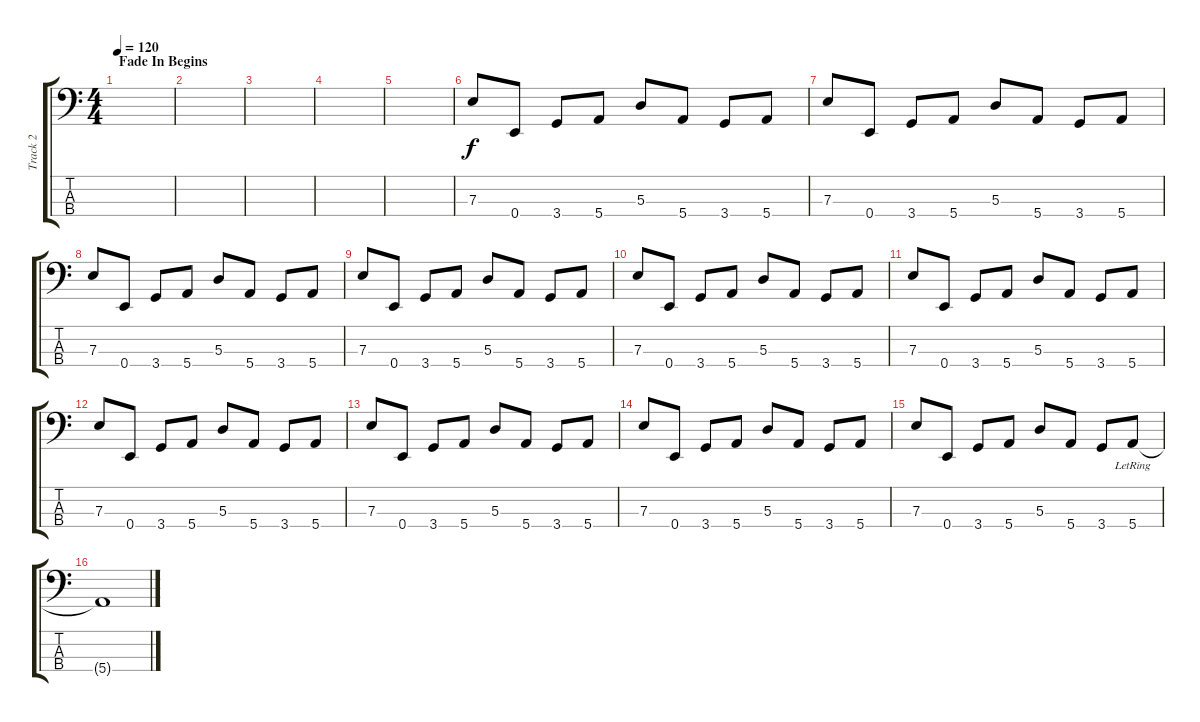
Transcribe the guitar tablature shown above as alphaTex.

\track ("Track 2" "Track 2") {instrument slapbass1}
\staff {score tabs}
\tuning (G2 D2 A1 E1) {hide}
\ts (4 4)
\section ("" "Fade In Begins")
\tempo 120
\clef f4
\ks c
|
|
|
|
|
7.3.8 0.4.8 3.4.8 5.4.8 5.3.8 5.4.8 3.4.8 5.4.8 |
7.3.8 0.4.8 3.4.8 5.4.8 5.3.8 5.4.8 3.4.8 5.4.8 |
7.3.8 0.4.8 3.4.8 5.4.8 5.3.8 5.4.8 3.4.8 5.4.8 |
7.3.8 0.4.8 3.4.8 5.4.8 5.3.8 5.4.8 3.4.8 5.4.8 |
7.3.8 0.4.8 3.4.8 5.4.8 5.3.8 5.4.8 3.4.8 5.4.8 |
7.3.8 0.4.8 3.4.8 5.4.8 5.3.8 5.4.8 3.4.8 5.4.8 |
7.3.8 0.4.8 3.4.8 5.4.8 5.3.8 5.4.8 3.4.8 5.4.8 |
7.3.8 0.4.8 3.4.8 5.4.8 5.3.8 5.4.8 3.4.8 5.4.8 |
7.3.8 0.4.8 3.4.8 5.4.8 5.3.8 5.4.8 3.4.8 5.4.8 |
7.3.8 0.4.8 3.4.8 5.4.8 5.3.8 5.4.8 3.4.8 5.4{lr}.8{volume 0} |
5.4{t}.1
